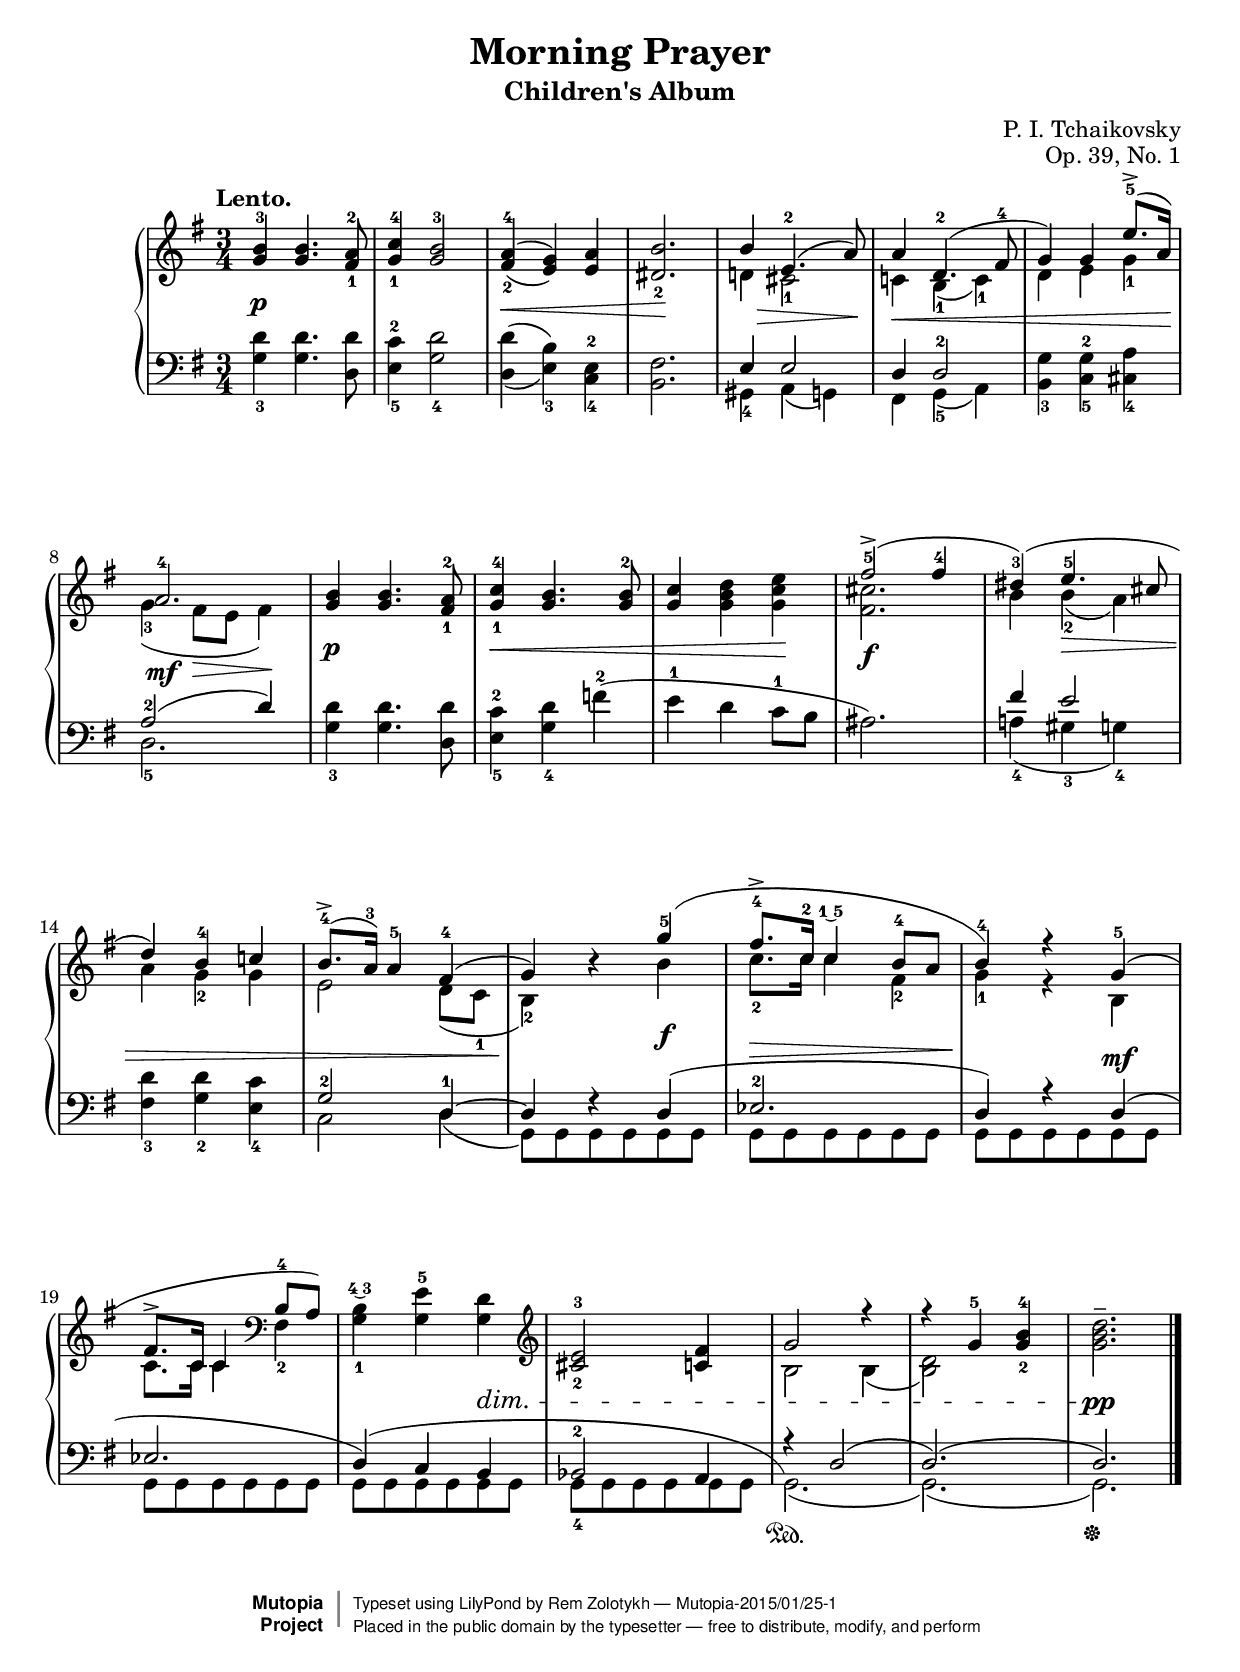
\version "2.18.2"

\header {
  title = "Morning Prayer"
  subtitle = "Children's Album"
  opus = "Op. 39, No. 1"
  composer = "P. I. Tchaikovsky"
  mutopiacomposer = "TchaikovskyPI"
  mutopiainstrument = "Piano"
  date = "1878"
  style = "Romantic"
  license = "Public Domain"
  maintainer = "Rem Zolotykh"
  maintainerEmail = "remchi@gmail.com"
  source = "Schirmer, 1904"
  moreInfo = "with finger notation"

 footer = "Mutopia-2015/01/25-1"
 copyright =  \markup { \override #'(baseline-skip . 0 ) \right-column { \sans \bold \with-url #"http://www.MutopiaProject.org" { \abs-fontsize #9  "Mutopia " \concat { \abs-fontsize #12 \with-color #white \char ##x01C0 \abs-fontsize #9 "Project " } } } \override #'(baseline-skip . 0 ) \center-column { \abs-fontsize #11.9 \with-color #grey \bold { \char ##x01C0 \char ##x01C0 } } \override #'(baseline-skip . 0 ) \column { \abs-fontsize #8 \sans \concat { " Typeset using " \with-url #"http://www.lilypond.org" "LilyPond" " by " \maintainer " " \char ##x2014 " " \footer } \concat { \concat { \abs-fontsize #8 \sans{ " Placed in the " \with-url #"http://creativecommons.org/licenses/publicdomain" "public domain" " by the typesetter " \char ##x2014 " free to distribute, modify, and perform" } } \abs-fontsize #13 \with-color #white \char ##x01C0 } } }
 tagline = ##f
}

%--Default staff size is 20
#(set-global-staff-size 20)

\paper {
    top-margin = 8\mm %-minimum top-margin: 8mm
    top-markup-spacing.basic-distance = #6 %-dist. from bottom of top margin to the first markup/title
    markup-system-spacing.basic-distance = #5 %-dist. from header/title to first system
    top-system-spacing.basic-distance = #12 %-dist. from top margin to system in pages with no titles
    last-bottom-spacing.basic-distance = #12 %-pads music from copyright block
    ragged-bottom = ##f
    ragged-last-bottom = ##f
}

global = {
  \key g \major
  \time 3/4
}

%------- definitions
hideMP = \tweak #'stencil ##f \mp
fingerUnder = \once \override Fingering.script-priority = #-100
posScriptA = \once \override DynamicText.extra-offset = #'( 0 . -2 )
posScriptB = \once \override DynamicText.extra-offset = #'( 0 . -3 )
posSlurA = \shape #'((0.5 . -0.2) (0.5 . 2) (-0.5 . 2) (0 . -1)) Slur
posSlurB = \shape #'((0 . 0) (0 . 0) (0 . 0) (-0.5 . -5)) Slur


upper = \relative c'' {

  \override Hairpin.to-barline = ##f


\tempo "Lento."

  \posScriptA <g b-3>\p <g b>4. <fis-1 a-2>8 |
  <g-1 c-4>4 <g b-3>2 |
  \set doubleSlurs = ##t
  <fis-2 a-4>4\<( <e g>) <e a> |
  <dis_2 b'>2.\! |

<<
  {b'4-\hideMP\> e,4.-2( a8)\!}
  \\
  {d,!4 cis2-1}
>> |

<<
  {a'4\< d,4.-2( fis8-4 }
  \\
  {c!4 b-1( c-1)}
>> |

<<
  {g'4) g \fingerUnder e'8.-5->( a,16\!)}
  \\
  {d,4 e g-1}
>> |

<<
  {a2.-4\mf}
  \\
  {g4-3( fis8\> e8 fis4)\!}
>> |

  \posScriptA <g b>\p <g b>4. <fis-1 a-2>8 |
  <g-1 c-4>4\< <g b>4. <g b-2>8 |
  <g c>4 <g b d> <g c e>\! |
  
<<
  { \posScriptA \fingerUnder <fis'-5>2->(_\f fis4-4 }
  \\
  {<fis, cis'>2.}
>> |

<<
  {dis'4-3)( e4.-5\> cis8 | d4) b-4 c! | \fingerUnder b8.-4->( a16-3) a4-5 fis4-4( | g4\!) b4\rest \posSlurA g'4-5( }
  \\
  {b,4 b-2( a) | a4 g-2 g | e2 d8( c8-1 | b4-2) s4 \posScriptB b'\f }
>>

  

<<
  { \fingerUnder fis'8.-4-> c16-2 c4\finger \markup \tied-lyric #"1~5" b8-4 a | b4-4) r4 g4-5( | fis8.-> c16 c4 }
  \\
  {c'8.-2 c16 c4 fis,4-2 | g4-1 r4 \posScriptA b,\mf | c8. c16 c4 }
>>
\clef bass
<<
  {b8-4 a)} \\ {fis4-2}
>>
<g-1 b\finger \markup \tied-lyric #"4~3">4 <g e'-5> <g d'>\dim
\clef treble

<cis-2 e-3>2 <c fis>4

<<
  {g'2 r4 r4 g4-5 <g-2 b-4>} \\ {b,2 b4( <b d>2)}
>>

 <g' b d>2.\pp^-

}

lower = \relative c {
  <g'_3 d'>4 <g d'>4. <d d'>8 |
  <e-5 c'-2>4 <g_4 d'>2 |
  \set doubleSlurs = ##t
  <d d'>4( <e_3 b'>) <c-4 e-2> |
  <b fis'>2. |

<<
  {e4 e2}
  \\
  {gis,4-4 a4( g)}
>> |
<<
  {d'4 d2-2}
  \\
  {fis,4 g-5( a)}
>> |
  <b_3 g'>4 <c-5 g'-2> <cis_4 a'> |
<<
  {a'2-2( d4)}
  \\
  {d,2.-5}
>> |

  <g_3 d'>4 <g d'>4. <d d'>8 |
  \set doubleSlurs = ##f
  <e-5 c'-2>4 <g_4 d'> f'-2( |
  e-1 d c8-1 b |
  ais2.)

<<
  {fis'4 e2} \\ {a,!4-4( gis-3 g-4)}
>>
<fis_3 d'>4 <g_2 d'> <e_4 c'>
<<
  {g2-2 d4-1~ d4 f4\rest d4( | \fingerUnder ees2.-2^\> | d4)\! r4 d( | ees2. | \posSlurB d4)( c b | bes2-2 a4 | r4) d2( d2.)( d2.) }
  \\
  {c2 d4( g,8) g8 g8 g8 g8 g8 | g8 g g g g g | g8 g g g g g | g8 g g g g g | g8 g g g g g | g8-4 g g g g g | g2.(\sustainOn g2.)( g2.)\sustainOff}
>>
\bar "|."
}

\score {
  \new PianoStaff <<
    \set PianoStaff.midiInstrument = "acoustic grand"
    \new Staff = "upper" { \clef treble \global \upper }
    \new Staff = "lower" { \clef bass \global \lower }
  >>
  \layout { }
  \midi { \tempo 4 = 62 }

}
